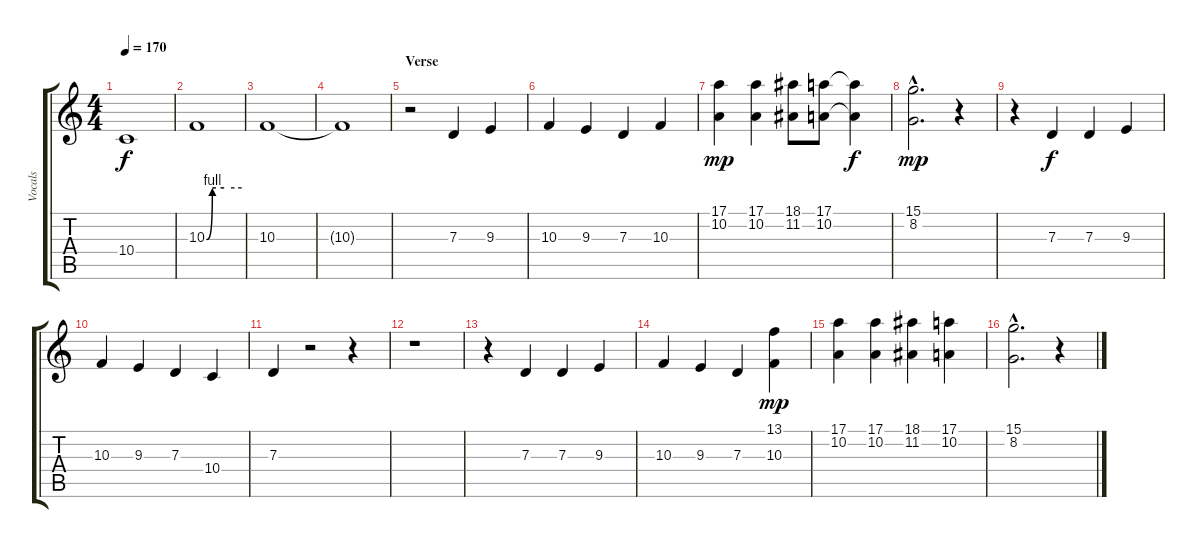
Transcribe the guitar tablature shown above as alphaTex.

\track ("Vocals" "Vocals") {instrument lead2sawtooth}
\staff {score tabs}
\tuning (E4 B3 G3 D3 A2 E2) {hide}
\ts (4 4)
\tempo 170
\clef g2
\ks c
10.4.1{dy f} |
10.3{be (custom 0 0 10 4 16 4 30 4 60 4)}.1 |
10.3.1 |
10.3{t}.1 |
\section ("" "Verse")
r.2 7.3.4 9.3.4 |
10.3.4 9.3.4 7.3.4 10.3.4 |
(17.1 10.2).4{dy mp} (17.1 10.2).4 (18.1 11.2).8 (17.1 10.2).8 (17.1{t} 10.2{t}).4{dy f} |
(15.1{hac} 8.2{hac}).2{d dy mp} r.4 |
r.4 7.3.4{dy f} 7.3.4 9.3.4 |
10.3.4 9.3.4 7.3.4 10.4.4 |
7.3.4 r.2 r.4 |
r.1 |
r.4 7.3.4 7.3.4 9.3.4 |
10.3.4 9.3.4 7.3.4 (13.1 10.3).4{dy mp} |
(17.1 10.2).4 (17.1 10.2).4 (18.1 11.2).4 (17.1 10.2).4 |
(15.1{hac} 8.2{hac}).2{d} r.4
